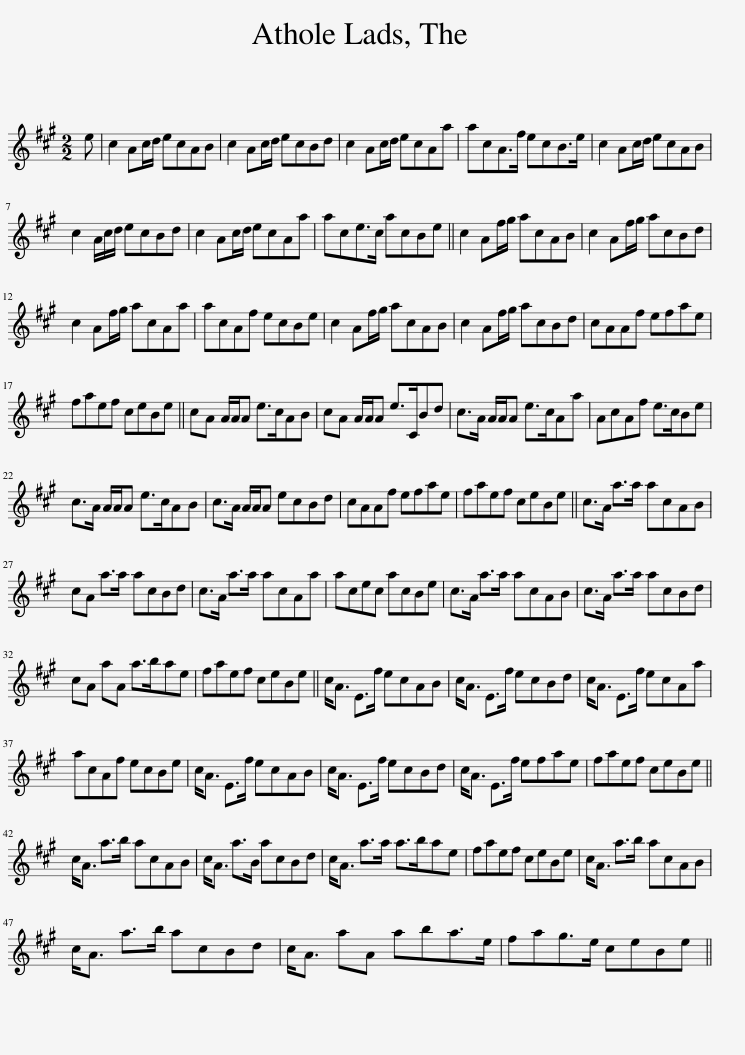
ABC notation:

X:1
L:1/8
M:2/2
I:linebreak $
K:A
V:1 treble
V:1
 e | c2 Ac/d/ ecAB | c2 Ac/d/ ecBd | c2 Ac/d/ ecAa | acA>f ecB>e | %5
 c2 Ac/d/ ecAB |$ c2 A/c/d/ ecBd | c2 Ac/d/ ecAa | ace>c acBe || c2 Af/g/ acAB | %10
 c2 Af/g/ acBd |$ c2 Af/g/ acAa | acAf ecBe | c2 Af/g/ acAB | c2 Af/g/ acBd | %15
 cAAf efae |$ faef ceBe || cA A/A/A e>cAB | cA A/A/A e>CBd | c>A A/A/A e>cAa | %20
 AcAf e>cBe |$ c>A A/A/A e>cAB | c>A A/A/A ecBd | cAAf efae | faef ceBe || %25
 c>A a>a acAB |$ cA a>a acBd | c>A a>a acAa | acec acBe | c>A a>a acAB | %30
 c>A a>a acBd |$ cA aA a>bae | faef ceBe || c<A E>f ecAB | c<A E>f ecBd | %35
 c<A E>f ecAa |$ acAf ecBe | c<A E>f ecAB | c<A E>f ecBd | c<A E>f efae | %40
 faef ceBe ||$ c<A a>b acAB | c<A a>B acBd | c<A a>a a>bae | faef ceBe | %45
 c<A a>b acAB |$ c<A a>b acBd | c<A aA aba>e | fag>e ceBe || %49
